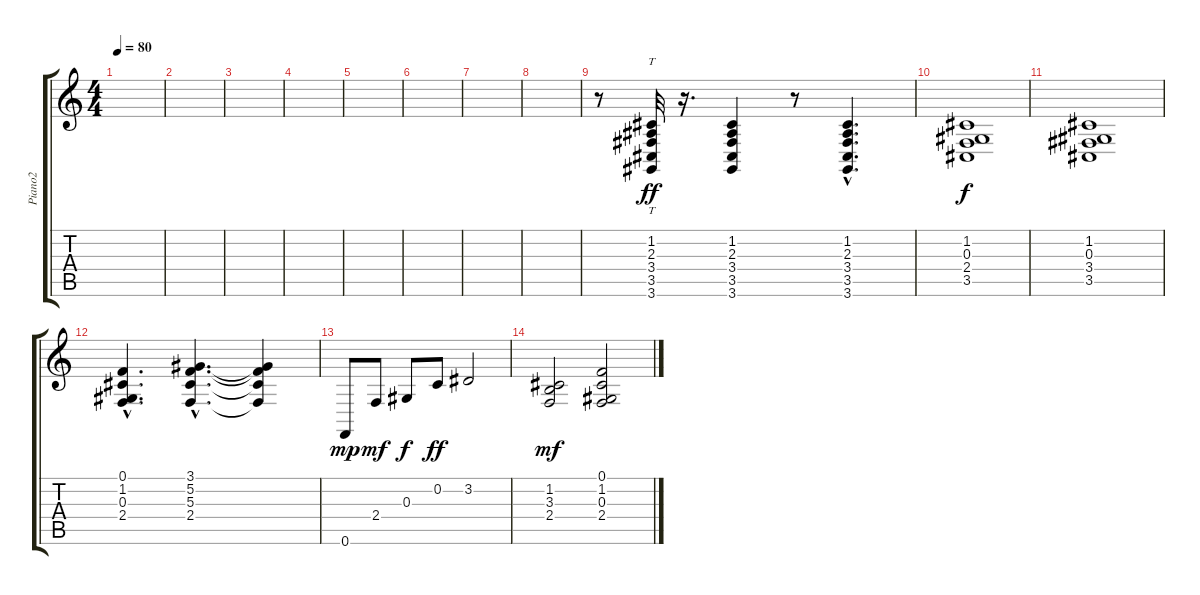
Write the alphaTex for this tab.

\track ("Piano2" "Piano2") {instrument acousticgrandpiano}
\staff {score tabs}
\tuning (F4 C4 Ab3 Eb3 Bb2 F2) {hide}
\ts (4 4)
\tempo 80
\clef g2
\ks c
|
|
|
|
|
|
|
|
r.8 (1.2 2.3 3.4 3.5 3.6).32{tt dy ff volume 12 balance 8 instrument electricpiano2} r.16{d} (1.2 2.3 3.4 3.5 3.6).4 r.8 (1.2{hac} 2.3{hac} 3.4{hac} 3.5{hac} 3.6{hac}).4{d} |
(1.2 0.3 2.4 3.5).1{dy f volume 12} |
(1.2 0.3 3.4 3.5).1 |
(0.1{hac} 1.2{hac} 0.3{hac} 2.4{hac}).4{d} (3.1{hac} 5.2{hac} 5.3{hac} 2.4{hac}).4{d} (3.1{t} 5.2{t} 5.3{t} 2.4{t}).4 |
0.6.8{dy mp volume 16 instrument acousticgrandpiano} 2.4.8{dy mf} 0.3.8{dy f} 0.2.8{dy ff} 3.2.2 |
(1.2 3.3 2.4).2{dy mf} (0.1 1.2 0.3 2.4).2
